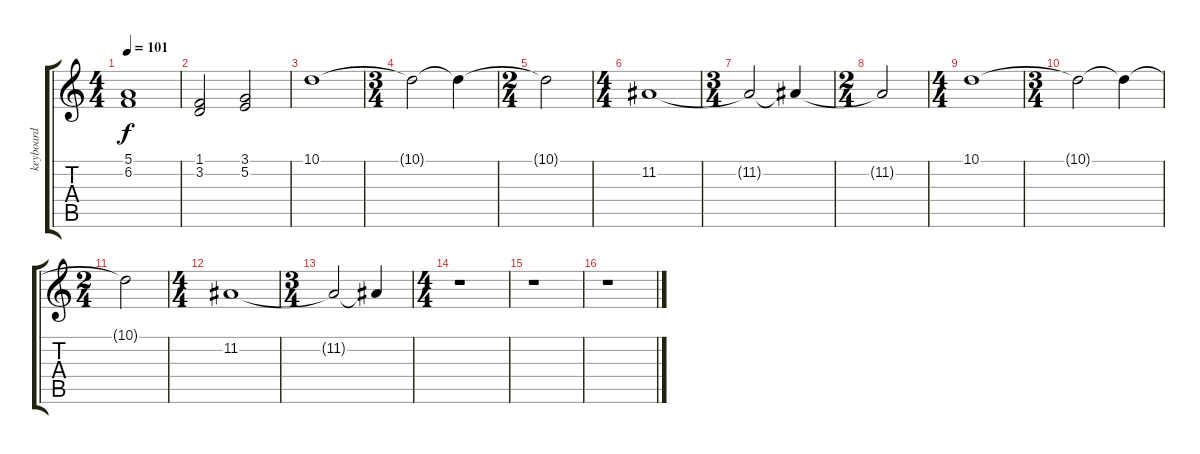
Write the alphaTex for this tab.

\track ("keyboard" "keyboard") {instrument stringensemble1}
\staff {score tabs}
\tuning (E4 B3 G3 D3 A2 E2) {hide}
\ts (4 4)
\tempo 101
\clef g2
\ks c
(5.1 6.2).1{dy f} |
(1.1 3.2).2 (3.1 5.2).2 |
10.1.1 |
\ts (3 4)
10.1{t}.2 10.1{t}.4 |
\ts (2 4)
10.1{t}.2 |
\ts (4 4)
11.2.1 |
\ts (3 4)
11.2{t}.2 11.2{t}.4 |
\ts (2 4)
11.2{t}.2 |
\ts (4 4)
10.1.1 |
\ts (3 4)
10.1{t}.2 10.1{t}.4 |
\ts (2 4)
10.1{t}.2 |
\ts (4 4)
11.2.1 |
\ts (3 4)
11.2{t}.2 11.2{t}.4 |
\ts (4 4)
r.1 |
r.1 |
r.1
